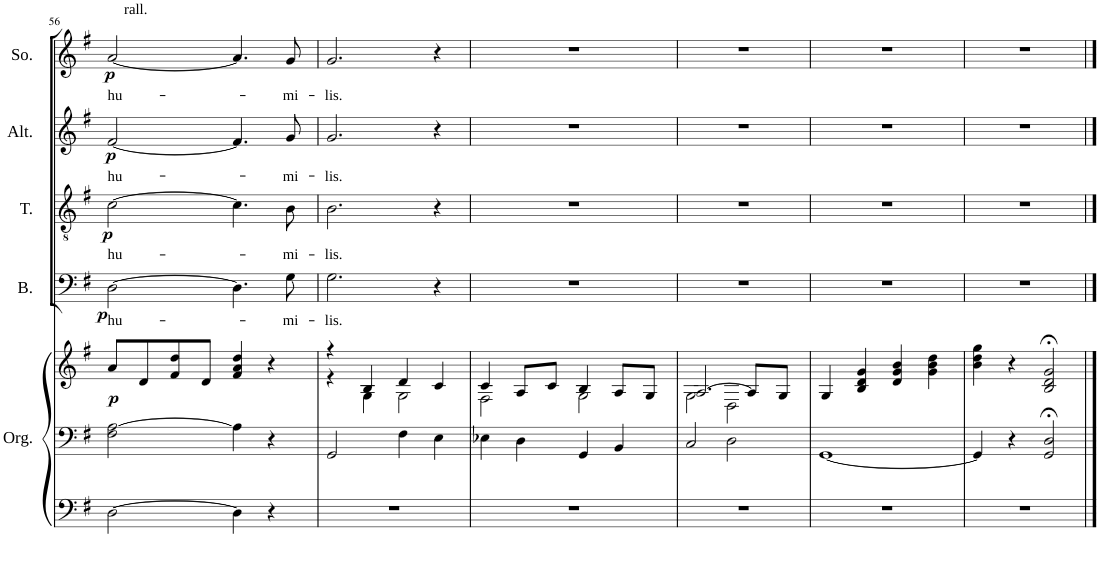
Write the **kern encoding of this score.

**kern	**kern	**kern	**dynam	**kern	**text	**dynam	**kern	**text	**dynam	**kern	**text	**dynam	**kern	**text	**dynam
*part5	*part5	*part5	*part5	*part4	*part4	*part4	*part3	*part3	*part3	*part2	*part2	*part2	*part1	*part1	*part1
*staff7	*staff6	*staff5	*staff5/6/7	*staff4	*staff4	*staff4	*staff3	*staff3	*staff3	*staff2	*staff2	*staff2	*staff1	*staff1	*staff1
*I"Orgue	*	*	*	*I"Basse	*	*	*I"Ténor	*	*	*I"Alto	*	*	*I"Soprano	*	*
*I'Org.	*	*	*	*I'B.	*	*	*I'T.	*	*	*I'Alt.	*	*	*I'So.	*	*
!!LO:PB:g=z
*clefF4	*clefF4	*clefG2	*	*clefF4	*	*	*clefGv2	*	*	*clefG2	*	*	*clefG2	*	*
*k[f#]	*k[f#]	*k[f#]	*	*k[f#]	*	*	*k[f#]	*	*	*k[f#]	*	*	*k[f#]	*	*
*M4/4	*M4/4	*M4/4	*	*M4/4	*	*	*M4/4	*	*	*M4/4	*	*	*M4/4	*	*
=56	=56	=56	=56	=56	=56	=56	=56	=56	=56	=56	=56	=56	=56	=56	=56
!	!	!	!	!	!	!	!	!	!	!	!	!	!LO:TX:a:t=rall.	!	!
!	!	!	!LO:DY:b	!	!LO:LY:b	!LO:DY:b	!	!LO:LY:b	!LO:DY:b	!	!LO:LY:b	!LO:DY:b	!	!LO:LY:b	!LO:DY:b
[2D\	2F#\ [2A\	8a/L	p	[2D\	hu-	p	[2c\	hu-	p	[2f#/	hu-	p	[2a/	hu-	p
.	.	8d/	.	.	.	.	.	.	.	.	.	.	.	.	.
.	.	8f#/ 8dd/	.	.	.	.	.	.	.	.	.	.	.	.	.
.	.	8d/J	.	.	.	.	.	.	.	.	.	.	.	.	.
4D\]	4A\]	4f#/ 4a/ 4dd/	.	4.D\]	.	.	4.c\]	.	.	4.f#/]	.	.	4.a/]	.	.
4r	4r	4r	.	.	.	.	.	.	.	.	.	.	.	.	.
!	!	!	!	!	!LO:LY:b	!	!	!LO:LY:b	!	!	!LO:LY:b	!	!	!LO:LY:b	!
.	.	.	.	8G\	-mi-	.	8B\	-mi-	.	8g/	-mi-	.	8g/	-mi-	.
=57	=57	=57	=57	=57	=57	=57	=57	=57	=57	=57	=57	=57	=57	=57	=57
*	*	*^	*	*	*	*	*	*	*	*	*	*	*	*	*
!	!	!	!	!	!	!LO:LY:b	!	!	!LO:LY:b	!	!	!LO:LY:b	!	!	!LO:LY:b	!
1r	2GG/	4r	4r	.	2.G\	-lis.	.	2.B\	-lis.	.	2.g/	-lis.	.	2.g/	-lis.	.
.	.	4B/	4G\	.	.	.	.	.	.	.	.	.	.	.	.	.
.	4F#\	4d/	2G\	.	.	.	.	.	.	.	.	.	.	.	.	.
.	4E\	4c/	.	.	4r	.	.	4r	.	.	4r	.	.	4r	.	.
=58	=58	=58	=58	=58	=58	=58	=58	=58	=58	=58	=58	=58	=58	=58	=58	=58
1r	4E-X\	4c/	2F#\	.	1r	.	.	1r	.	.	1r	.	.	1r	.	.
.	4D\	8A/L	.	.	.	.	.	.	.	.	.	.	.	.	.	.
.	.	8c/J	.	.	.	.	.	.	.	.	.	.	.	.	.	.
.	4GG/	4B/	2G\	.	.	.	.	.	.	.	.	.	.	.	.	.
.	4BB/	8A/L	.	.	.	.	.	.	.	.	.	.	.	.	.	.
.	.	8G/J	.	.	.	.	.	.	.	.	.	.	.	.	.	.
=59	=59	=59	=59	=59	=59	=59	=59	=59	=59	=59	=59	=59	=59	=59	=59	=59
1r	2C/	[2.A/	2G\	.	1r	.	.	1r	.	.	1r	.	.	1r	.	.
.	2D\	.	2D\	.	.	.	.	.	.	.	.	.	.	.	.	.
.	.	8A/L]	.	.	.	.	.	.	.	.	.	.	.	.	.	.
.	.	8G/J	.	.	.	.	.	.	.	.	.	.	.	.	.	.
*	*	*v	*v	*	*	*	*	*	*	*	*	*	*	*	*	*
=60	=60	=60	=60	=60	=60	=60	=60	=60	=60	=60	=60	=60	=60	=60	=60
1r	[1GG	4G/	.	1r	.	.	1r	.	.	1r	.	.	1r	.	.
.	.	4B/ 4d/ 4g/	.	.	.	.	.	.	.	.	.	.	.	.	.
.	.	4d/ 4g/ 4b/	.	.	.	.	.	.	.	.	.	.	.	.	.
.	.	4g\ 4b\ 4dd\	.	.	.	.	.	.	.	.	.	.	.	.	.
=61	=61	=61	=61	=61	=61	=61	=61	=61	=61	=61	=61	=61	=61	=61	=61
1r	4GG/]	4b\ 4dd\ 4gg\	.	1r	.	.	1r	.	.	1r	.	.	1r	.	.
.	4r	4r	.	.	.	.	.	.	.	.	.	.	.	.	.
.	2GG/;< 2D/;<	2B/;< 2d/;< 2g/;<	.	.	.	.	.	.	.	.	.	.	.	.	.
==	==	==	==	==	==	==	==	==	==	==	==	==	==	==	==
*-	*-	*-	*-	*-	*-	*-	*-	*-	*-	*-	*-	*-	*-	*-	*-
